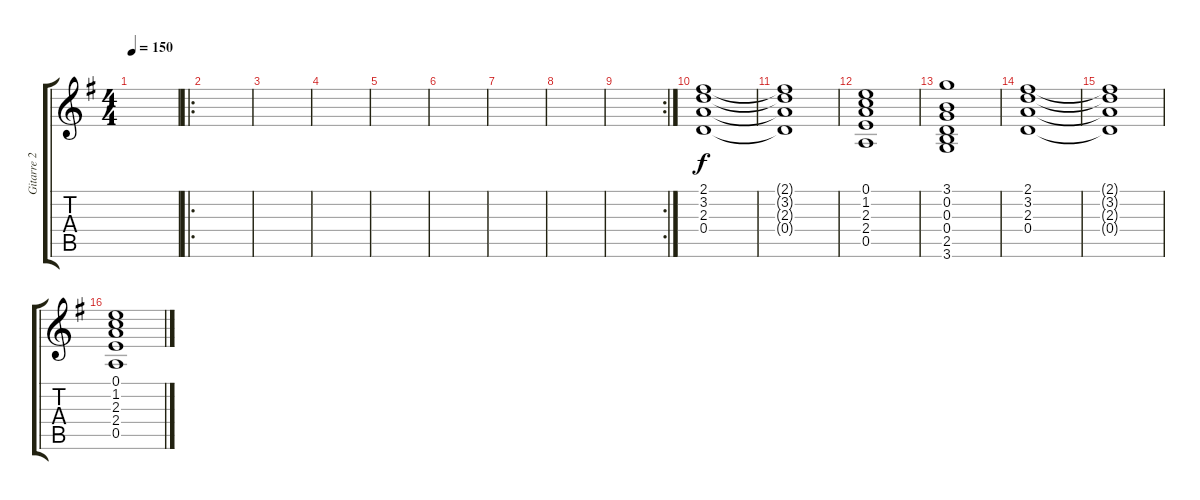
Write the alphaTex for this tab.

\track ("Gitarre 2" "Gitarre 2") {instrument distortionguitar}
\staff {score tabs}
\tuning (E4 B3 G3 D3 A2 E2) {hide}
\ts (4 4)
\tempo 150
\clef g2
\ks g
|
\ro
|
|
|
|
|
|
|
\rc 2
|
(2.1 3.2 2.3 0.4).1 |
(2.1{t} 3.2{t} 2.3{t} 0.4{t}).1 |
(0.1 1.2 2.3 2.4 0.5).1 |
(3.1 0.2 0.3 0.4 2.5 3.6).1 |
(2.1 3.2 2.3 0.4).1 |
(2.1{t} 3.2{t} 2.3{t} 0.4{t}).1 |
(0.1 1.2 2.3 2.4 0.5).1
